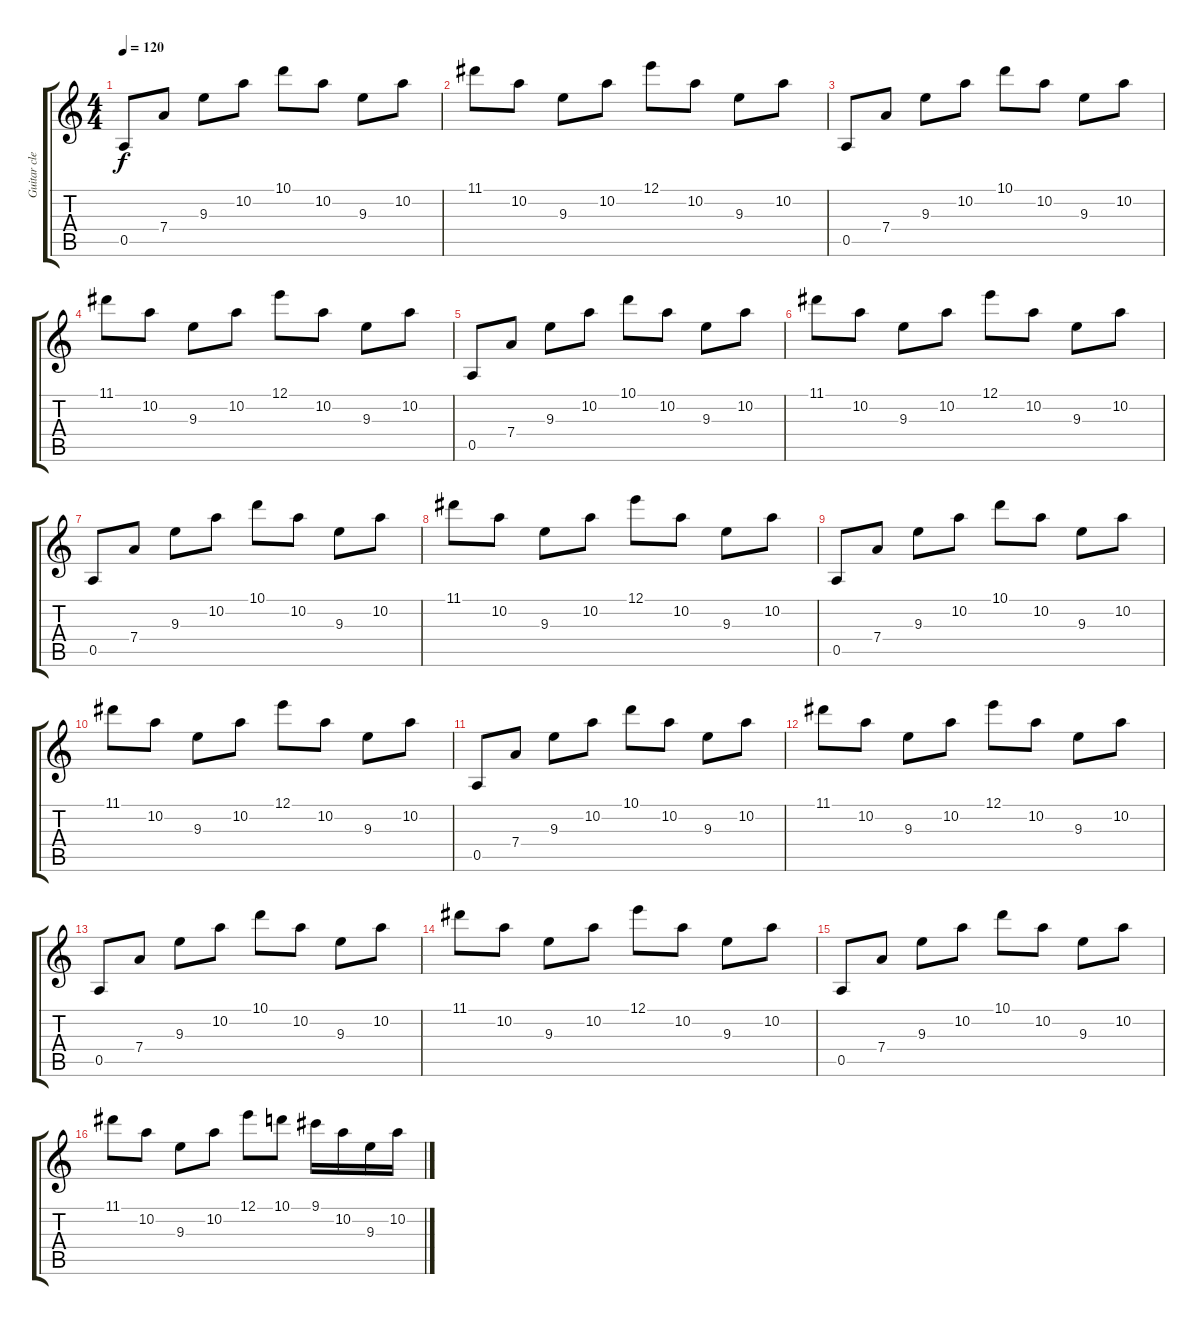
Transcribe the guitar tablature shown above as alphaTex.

\track ("Guitar clean" "Guitar cle") {instrument electricguitarclean}
\staff {score tabs}
\tuning (E4 B3 G3 D3 A2 E2) {hide}
\ts (4 4)
\tempo 120
\clef g2
\ks c
0.5.8{dy f} 7.4.8 9.3.8 10.2.8 10.1.8 10.2.8 9.3.8 10.2.8 |
11.1.8 10.2.8 9.3.8 10.2.8 12.1.8 10.2.8 9.3.8 10.2.8 |
0.5.8 7.4.8 9.3.8 10.2.8 10.1.8 10.2.8 9.3.8 10.2.8 |
11.1.8 10.2.8 9.3.8 10.2.8 12.1.8 10.2.8 9.3.8 10.2.8 |
0.5.8 7.4.8 9.3.8 10.2.8 10.1.8 10.2.8 9.3.8 10.2.8 |
11.1.8 10.2.8 9.3.8 10.2.8 12.1.8 10.2.8 9.3.8 10.2.8 |
0.5.8 7.4.8 9.3.8 10.2.8 10.1.8 10.2.8 9.3.8 10.2.8 |
11.1.8 10.2.8 9.3.8 10.2.8 12.1.8 10.2.8 9.3.8 10.2.8 |
0.5.8 7.4.8 9.3.8 10.2.8 10.1.8 10.2.8 9.3.8 10.2.8 |
11.1.8 10.2.8 9.3.8 10.2.8 12.1.8 10.2.8 9.3.8 10.2.8 |
0.5.8 7.4.8 9.3.8 10.2.8 10.1.8 10.2.8 9.3.8 10.2.8 |
11.1.8 10.2.8 9.3.8 10.2.8 12.1.8 10.2.8 9.3.8 10.2.8 |
0.5.8 7.4.8 9.3.8 10.2.8 10.1.8 10.2.8 9.3.8 10.2.8 |
11.1.8 10.2.8 9.3.8 10.2.8 12.1.8 10.2.8 9.3.8 10.2.8 |
0.5.8 7.4.8 9.3.8 10.2.8 10.1.8 10.2.8 9.3.8 10.2.8 |
11.1.8 10.2.8 9.3.8 10.2.8 12.1.8 10.1.8 9.1.16 10.2.16 9.3.16 10.2.16
